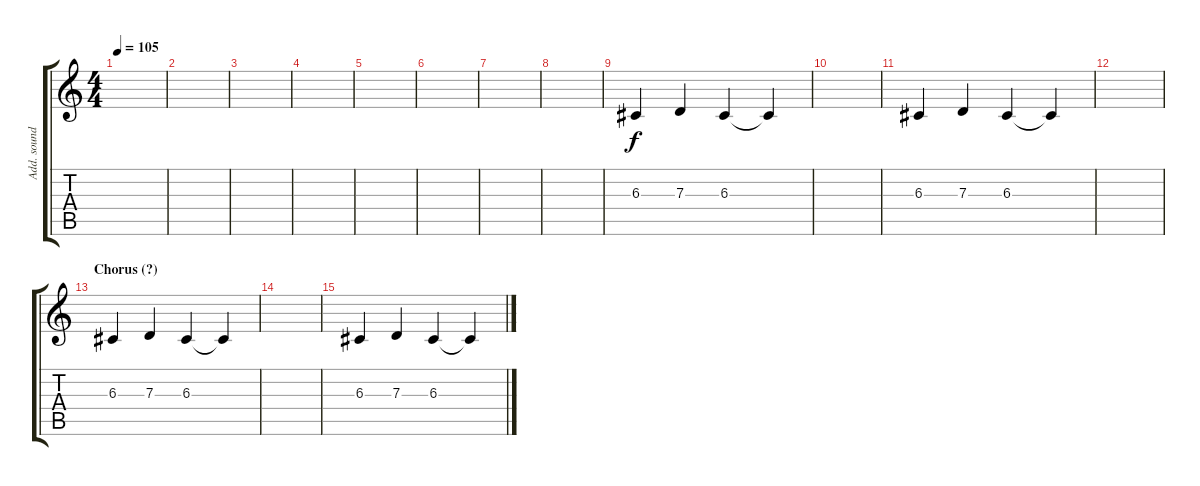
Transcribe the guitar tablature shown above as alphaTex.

\track ("Add. sounds" "Add. sound") {instrument tremolostrings}
\staff {score tabs}
\tuning (E4 B3 G3 D3 A2 E2) {hide}
\ts (4 4)
\tempo 105
\clef g2
\ks c
|
|
|
|
|
|
|
|
6.3.4{balance 0 instrument stringensemble2} 7.3.4{balance 16} 6.3.4{balance 0} 6.3{t}.4 |
|
6.3.4{balance 16 instrument stringensemble2} 7.3.4{balance 0} 6.3.4{balance 16} 6.3{t}.4 |
|
\section ("" "Chorus (?)")
6.3.4{balance 0 instrument stringensemble2} 7.3.4{balance 16} 6.3.4{balance 0} 6.3{t}.4 |
|
6.3.4{balance 16 instrument stringensemble2} 7.3.4{balance 0} 6.3.4{balance 16} 6.3{t}.4
